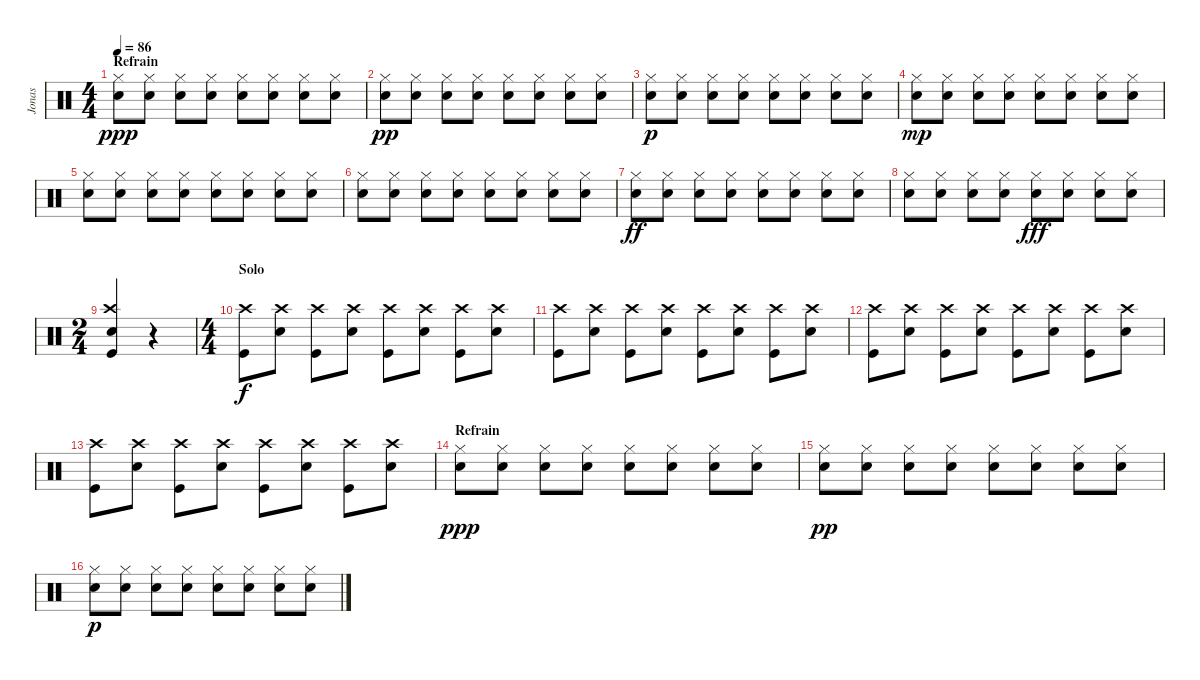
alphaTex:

\track ("Jonas" "Jonas") {instrument percussion}
\staff {score}
\articulation defaults
\ts (4 4)
\section ("" "Refrain")
\tempo 86
\clef neutral
\ks c
("Hi-Hat (closed)" "Snare (hit) 2").8{dy ppp} ("Hi-Hat (closed)" "Snare (hit) 2").8 ("Hi-Hat (closed)" "Snare (hit) 2").8 ("Hi-Hat (closed)" "Snare (hit) 2").8 ("Hi-Hat (closed)" "Snare (hit) 2").8 ("Hi-Hat (closed)" "Snare (hit) 2").8 ("Hi-Hat (closed)" "Snare (hit) 2").8 ("Hi-Hat (closed)" "Snare (hit) 2").8 |
("Hi-Hat (closed)" "Snare (hit) 2").8{dy pp} ("Hi-Hat (closed)" "Snare (hit) 2").8 ("Hi-Hat (closed)" "Snare (hit) 2").8 ("Hi-Hat (closed)" "Snare (hit) 2").8 ("Hi-Hat (closed)" "Snare (hit) 2").8 ("Hi-Hat (closed)" "Snare (hit) 2").8 ("Hi-Hat (closed)" "Snare (hit) 2").8 ("Hi-Hat (closed)" "Snare (hit) 2").8 |
("Hi-Hat (closed)" "Snare (hit) 2").8{dy p} ("Hi-Hat (closed)" "Snare (hit) 2").8 ("Hi-Hat (closed)" "Snare (hit) 2").8 ("Hi-Hat (closed)" "Snare (hit) 2").8 ("Hi-Hat (closed)" "Snare (hit) 2").8 ("Hi-Hat (closed)" "Snare (hit) 2").8 ("Hi-Hat (closed)" "Snare (hit) 2").8 ("Hi-Hat (closed)" "Snare (hit) 2").8 |
("Hi-Hat (closed)" "Snare (hit) 2").8{dy mp} ("Hi-Hat (closed)" "Snare (hit) 2").8 ("Hi-Hat (closed)" "Snare (hit) 2").8 ("Hi-Hat (closed)" "Snare (hit) 2").8 ("Hi-Hat (closed)" "Snare (hit) 2").8 ("Hi-Hat (closed)" "Snare (hit) 2").8 ("Hi-Hat (closed)" "Snare (hit) 2").8 ("Hi-Hat (closed)" "Snare (hit) 2").8 |
("Hi-Hat (closed)" "Snare (hit) 2").8 ("Hi-Hat (closed)" "Snare (hit) 2").8 ("Hi-Hat (closed)" "Snare (hit) 2").8 ("Hi-Hat (closed)" "Snare (hit) 2").8 ("Hi-Hat (closed)" "Snare (hit) 2").8 ("Hi-Hat (closed)" "Snare (hit) 2").8 ("Hi-Hat (closed)" "Snare (hit) 2").8 ("Hi-Hat (closed)" "Snare (hit) 2").8 |
("Hi-Hat (closed)" "Snare (hit) 2").8 ("Hi-Hat (closed)" "Snare (hit) 2").8 ("Hi-Hat (closed)" "Snare (hit) 2").8 ("Hi-Hat (closed)" "Snare (hit) 2").8 ("Hi-Hat (closed)" "Snare (hit) 2").8 ("Hi-Hat (closed)" "Snare (hit) 2").8 ("Hi-Hat (closed)" "Snare (hit) 2").8 ("Hi-Hat (closed)" "Snare (hit) 2").8 |
("Hi-Hat (closed)" "Snare (hit) 2").8{dy ff} ("Hi-Hat (closed)" "Snare (hit) 2").8 ("Hi-Hat (closed)" "Snare (hit) 2").8 ("Hi-Hat (closed)" "Snare (hit) 2").8 ("Hi-Hat (closed)" "Snare (hit) 2").8 ("Hi-Hat (closed)" "Snare (hit) 2").8 ("Hi-Hat (closed)" "Snare (hit) 2").8 ("Hi-Hat (closed)" "Snare (hit) 2").8 |
("Hi-Hat (closed)" "Snare (hit) 2").8 ("Hi-Hat (closed)" "Snare (hit) 2").8 ("Hi-Hat (closed)" "Snare (hit) 2").8 ("Hi-Hat (closed)" "Snare (hit) 2").8 ("Hi-Hat (closed)" "Snare (hit) 2").8{dy fff} ("Hi-Hat (closed)" "Snare (hit) 2").8 ("Hi-Hat (closed)" "Snare (hit) 2").8 ("Hi-Hat (closed)" "Snare (hit) 2").8 |
\ts (2 4)
("Crash high (hit)" "Snare (hit) 2" "Kick (hit)").4 r.4 |
\ts (4 4)
\section ("" "Solo")
("Crash high (hit)" "Kick (hit)").8{dy f} ("Crash high (hit)" "Snare (hit) 2").8 ("Crash high (hit)" "Kick (hit)").8 ("Crash high (hit)" "Snare (hit) 2").8 ("Crash high (hit)" "Kick (hit)").8 ("Crash high (hit)" "Snare (hit) 2").8 ("Crash high (hit)" "Kick (hit)").8 ("Crash high (hit)" "Snare (hit) 2").8 |
("Crash high (hit)" "Kick (hit)").8 ("Crash high (hit)" "Snare (hit) 2").8 ("Crash high (hit)" "Kick (hit)").8 ("Crash high (hit)" "Snare (hit) 2").8 ("Crash high (hit)" "Kick (hit)").8 ("Crash high (hit)" "Snare (hit) 2").8 ("Crash high (hit)" "Kick (hit)").8 ("Crash high (hit)" "Snare (hit) 2").8 |
("Crash high (hit)" "Kick (hit)").8 ("Crash high (hit)" "Snare (hit) 2").8 ("Crash high (hit)" "Kick (hit)").8 ("Crash high (hit)" "Snare (hit) 2").8 ("Crash high (hit)" "Kick (hit)").8 ("Crash high (hit)" "Snare (hit) 2").8 ("Crash high (hit)" "Kick (hit)").8 ("Crash high (hit)" "Snare (hit) 2").8 |
("Crash high (hit)" "Kick (hit)").8 ("Crash high (hit)" "Snare (hit) 2").8 ("Crash high (hit)" "Kick (hit)").8 ("Crash high (hit)" "Snare (hit) 2").8 ("Crash high (hit)" "Kick (hit)").8 ("Crash high (hit)" "Snare (hit) 2").8 ("Crash high (hit)" "Kick (hit)").8 ("Crash high (hit)" "Snare (hit) 2").8 |
\section ("" "Refrain")
("Hi-Hat (closed)" "Snare (hit) 2").8{dy ppp} ("Hi-Hat (closed)" "Snare (hit) 2").8 ("Hi-Hat (closed)" "Snare (hit) 2").8 ("Hi-Hat (closed)" "Snare (hit) 2").8 ("Hi-Hat (closed)" "Snare (hit) 2").8 ("Hi-Hat (closed)" "Snare (hit) 2").8 ("Hi-Hat (closed)" "Snare (hit) 2").8 ("Hi-Hat (closed)" "Snare (hit) 2").8 |
("Hi-Hat (closed)" "Snare (hit) 2").8{dy pp} ("Hi-Hat (closed)" "Snare (hit) 2").8 ("Hi-Hat (closed)" "Snare (hit) 2").8 ("Hi-Hat (closed)" "Snare (hit) 2").8 ("Hi-Hat (closed)" "Snare (hit) 2").8 ("Hi-Hat (closed)" "Snare (hit) 2").8 ("Hi-Hat (closed)" "Snare (hit) 2").8 ("Hi-Hat (closed)" "Snare (hit) 2").8 |
("Hi-Hat (closed)" "Snare (hit) 2").8{dy p} ("Hi-Hat (closed)" "Snare (hit) 2").8 ("Hi-Hat (closed)" "Snare (hit) 2").8 ("Hi-Hat (closed)" "Snare (hit) 2").8 ("Hi-Hat (closed)" "Snare (hit) 2").8 ("Hi-Hat (closed)" "Snare (hit) 2").8 ("Hi-Hat (closed)" "Snare (hit) 2").8 ("Hi-Hat (closed)" "Snare (hit) 2").8
